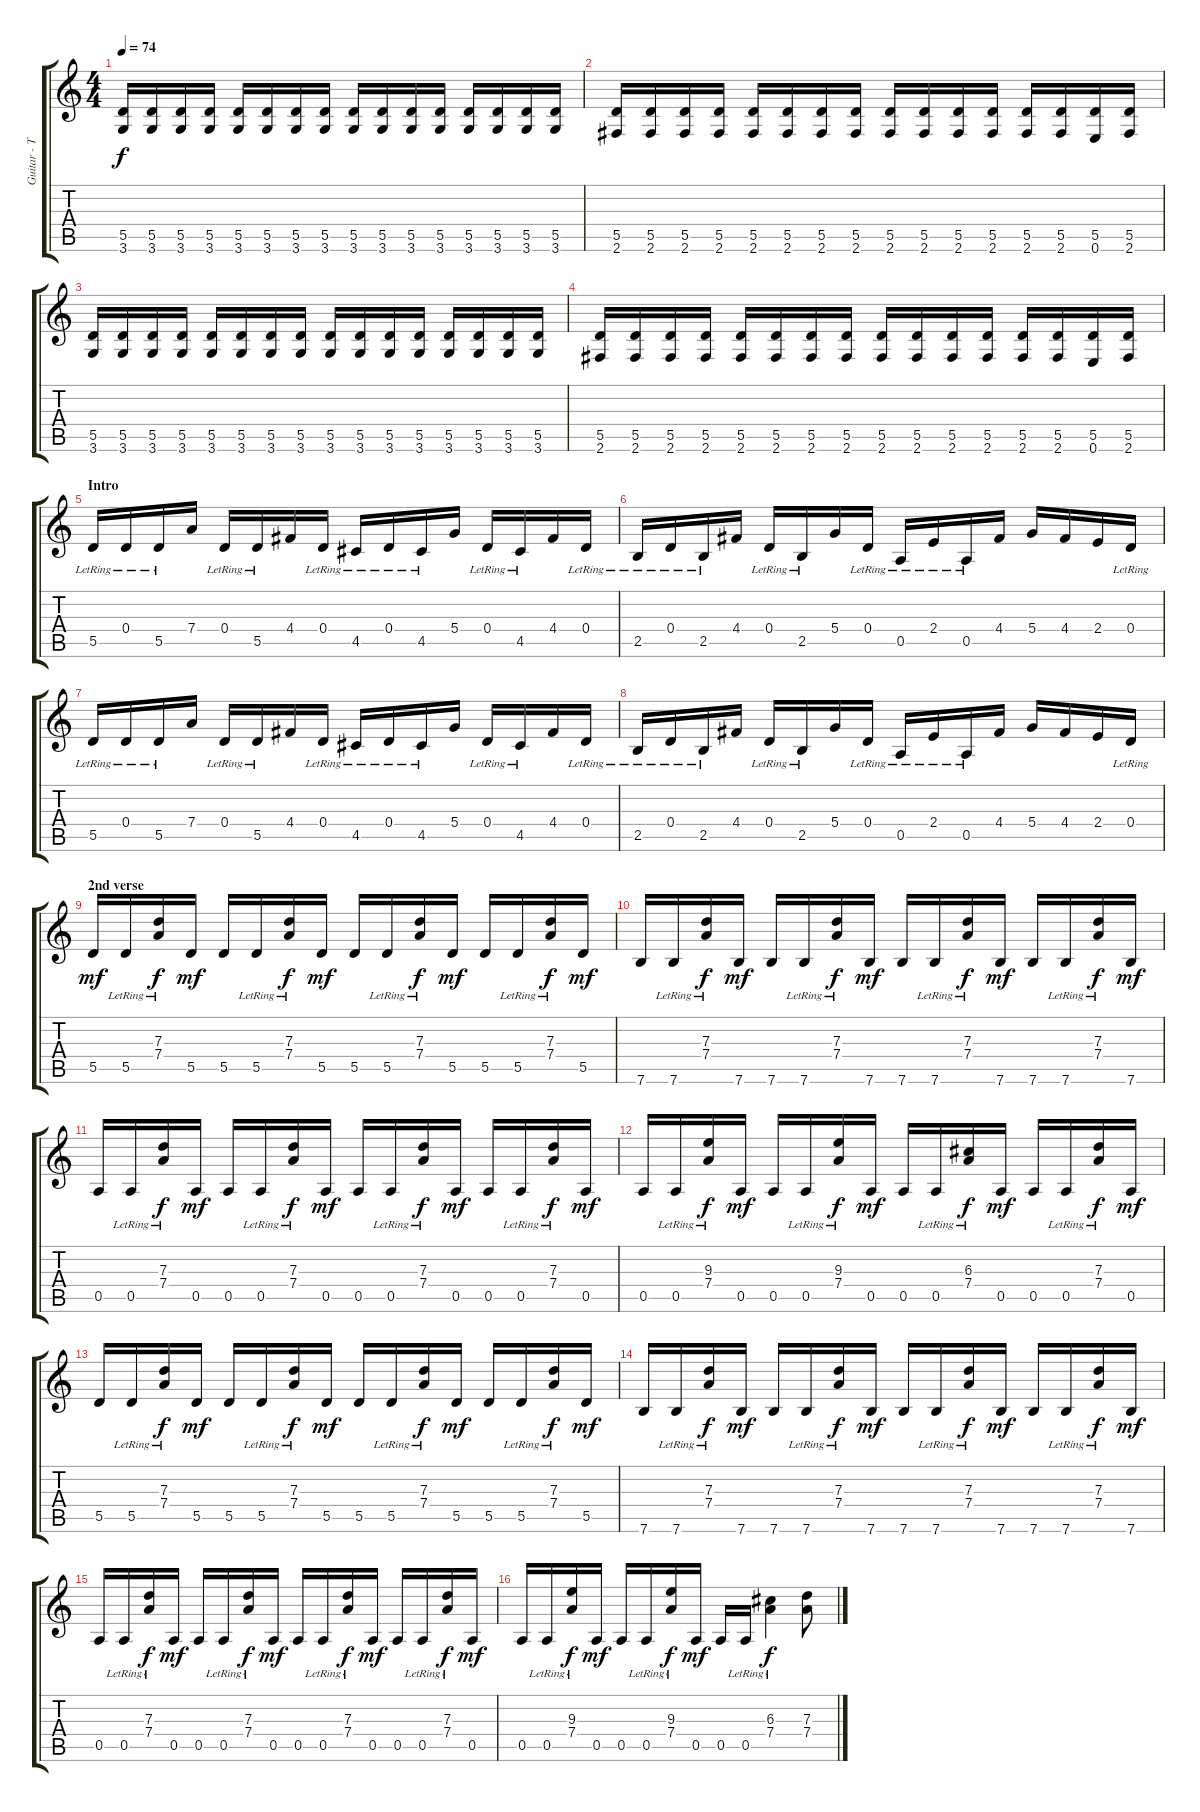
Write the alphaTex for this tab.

\track ("Guitar - Tom" "Guitar - T") {instrument electricguitarclean}
\staff {score tabs}
\tuning (E4 B3 G3 D3 A2 E2) {hide}
\ts (4 4)
\tempo 74
\clef g2
\ks c
(5.5 3.6).16{dy f} (5.5 3.6).16 (5.5 3.6).16 (5.5 3.6).16 (5.5 3.6).16 (5.5 3.6).16 (5.5 3.6).16 (5.5 3.6).16 (5.5 3.6).16 (5.5 3.6).16 (5.5 3.6).16 (5.5 3.6).16 (5.5 3.6).16 (5.5 3.6).16 (5.5 3.6).16 (5.5 3.6).16 |
(5.5 2.6).16 (5.5 2.6).16 (5.5 2.6).16 (5.5 2.6).16 (5.5 2.6).16 (5.5 2.6).16 (5.5 2.6).16 (5.5 2.6).16 (5.5 2.6).16 (5.5 2.6).16 (5.5 2.6).16 (5.5 2.6).16 (5.5 2.6).16 (5.5 2.6).16 (5.5 0.6).16 (5.5 2.6).16 |
(5.5 3.6).16 (5.5 3.6).16 (5.5 3.6).16 (5.5 3.6).16 (5.5 3.6).16 (5.5 3.6).16 (5.5 3.6).16 (5.5 3.6).16 (5.5 3.6).16 (5.5 3.6).16 (5.5 3.6).16 (5.5 3.6).16 (5.5 3.6).16 (5.5 3.6).16 (5.5 3.6).16 (5.5 3.6).16 |
(5.5 2.6).16 (5.5 2.6).16 (5.5 2.6).16 (5.5 2.6).16 (5.5 2.6).16 (5.5 2.6).16 (5.5 2.6).16 (5.5 2.6).16 (5.5 2.6).16 (5.5 2.6).16 (5.5 2.6).16 (5.5 2.6).16 (5.5 2.6).16 (5.5 2.6).16 (5.5 0.6).16 (5.5 2.6).16 |
\section ("" "Intro")
5.5{lr}.16{volume 13 instrument electricguitarclean} 0.4{lr}.16 5.5{lr}.16 7.4.16 0.4{lr}.16 5.5{lr}.16 4.4.16 0.4{lr}.16 4.5{lr}.16 0.4{lr}.16 4.5{lr}.16 5.4.16 0.4{lr}.16 4.5{lr}.16 4.4.16 0.4{lr}.16 |
2.5{lr}.16 0.4{lr}.16 2.5{lr}.16 4.4.16 0.4{lr}.16 2.5{lr}.16 5.4.16 0.4{lr}.16 0.5{lr}.16 2.4{lr}.16 0.5{lr}.16 4.4.16 5.4.16 4.4.16 2.4.16 0.4{lr}.16 |
5.5{lr}.16 0.4{lr}.16 5.5{lr}.16 7.4.16 0.4{lr}.16 5.5{lr}.16 4.4.16 0.4{lr}.16 4.5{lr}.16 0.4{lr}.16 4.5{lr}.16 5.4.16 0.4{lr}.16 4.5{lr}.16 4.4.16 0.4{lr}.16 |
2.5{lr}.16 0.4{lr}.16 2.5{lr}.16 4.4.16 0.4{lr}.16 2.5{lr}.16 5.4.16 0.4{lr}.16 0.5{lr}.16 2.4{lr}.16 0.5{lr}.16 4.4.16 5.4.16 4.4.16 2.4.16 0.4{lr}.16 |
\section ("" "2nd verse")
5.5.16{dy mf} 5.5{lr}.16 (7.3{lr} 7.4{lr}).16{dy f} 5.5.16{dy mf} 5.5.16 5.5{lr}.16 (7.3{lr} 7.4{lr}).16{dy f} 5.5.16{dy mf} 5.5.16 5.5{lr}.16 (7.3{lr} 7.4{lr}).16{dy f} 5.5.16{dy mf} 5.5.16 5.5{lr}.16 (7.3{lr} 7.4{lr}).16{dy f} 5.5.16{dy mf} |
7.6.16 7.6{lr}.16 (7.3{lr} 7.4{lr}).16{dy f} 7.6.16{dy mf} 7.6.16 7.6{lr}.16 (7.3{lr} 7.4{lr}).16{dy f} 7.6.16{dy mf} 7.6.16 7.6{lr}.16 (7.3{lr} 7.4{lr}).16{dy f} 7.6.16{dy mf} 7.6.16 7.6{lr}.16 (7.3{lr} 7.4{lr}).16{dy f} 7.6.16{dy mf} |
0.5.16 0.5{lr}.16 (7.3{lr} 7.4{lr}).16{dy f} 0.5.16{dy mf} 0.5.16 0.5{lr}.16 (7.3{lr} 7.4{lr}).16{dy f} 0.5.16{dy mf} 0.5.16 0.5{lr}.16 (7.3{lr} 7.4{lr}).16{dy f} 0.5.16{dy mf} 0.5.16 0.5{lr}.16 (7.3{lr} 7.4{lr}).16{dy f} 0.5.16{dy mf} |
0.5.16 0.5{lr}.16 (9.3{lr} 7.4{lr}).16{dy f} 0.5.16{dy mf} 0.5.16 0.5{lr}.16 (9.3{lr} 7.4{lr}).16{dy f} 0.5.16{dy mf} 0.5.16 0.5{lr}.16 (6.3{lr} 7.4{lr}).16{dy f} 0.5.16{dy mf} 0.5.16 0.5{lr}.16 (7.3{lr} 7.4{lr}).16{dy f} 0.5.16{dy mf} |
5.5.16 5.5{lr}.16 (7.3{lr} 7.4{lr}).16{dy f} 5.5.16{dy mf} 5.5.16 5.5{lr}.16 (7.3{lr} 7.4{lr}).16{dy f} 5.5.16{dy mf} 5.5.16 5.5{lr}.16 (7.3{lr} 7.4{lr}).16{dy f} 5.5.16{dy mf} 5.5.16 5.5{lr}.16 (7.3{lr} 7.4{lr}).16{dy f} 5.5.16{dy mf} |
7.6.16 7.6{lr}.16 (7.3{lr} 7.4{lr}).16{dy f} 7.6.16{dy mf} 7.6.16 7.6{lr}.16 (7.3{lr} 7.4{lr}).16{dy f} 7.6.16{dy mf} 7.6.16 7.6{lr}.16 (7.3{lr} 7.4{lr}).16{dy f} 7.6.16{dy mf} 7.6.16 7.6{lr}.16 (7.3{lr} 7.4{lr}).16{dy f} 7.6.16{dy mf} |
0.5.16 0.5{lr}.16 (7.3{lr} 7.4{lr}).16{dy f} 0.5.16{dy mf} 0.5.16 0.5{lr}.16 (7.3{lr} 7.4{lr}).16{dy f} 0.5.16{dy mf} 0.5.16 0.5{lr}.16 (7.3{lr} 7.4{lr}).16{dy f} 0.5.16{dy mf} 0.5.16 0.5{lr}.16 (7.3{lr} 7.4{lr}).16{dy f} 0.5.16{dy mf} |
0.5.16 0.5{lr}.16 (9.3{lr} 7.4{lr}).16{dy f} 0.5.16{dy mf} 0.5.16 0.5{lr}.16 (9.3{lr} 7.4{lr}).16{dy f} 0.5.16{dy mf} 0.5.16 0.5{lr}.16 (6.3{lr} 7.4{lr}).4{dy f volume 14 instrument distortionguitar} (7.3 7.4).8
